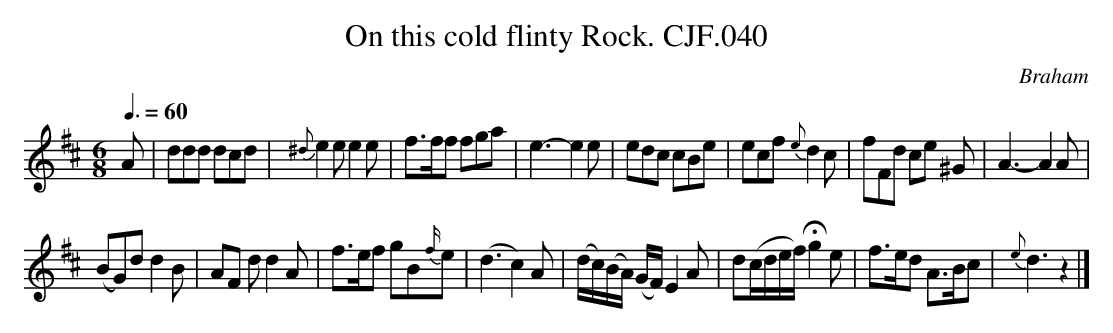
X:1
T:On this cold flinty Rock. CJF.040
C:Braham
M:6/8
L:1/8
Q:3/8=60
K:D
A|\
ddd dcd|{^d}e2ee2e|f>ff fga|e3-e2e|\
edc cBe|ecf {e}d2c|fFd ce ^G|A3-A2A|
(BG)dd2B|AF dd2A|f>ef gB{f/}e|(d3c2)A|\
(d/c/)(B/A/) (G/F/)E2A|d(c/d/e/f/)Hg2e|f>ed A>Bc|{e}d3z2|]
